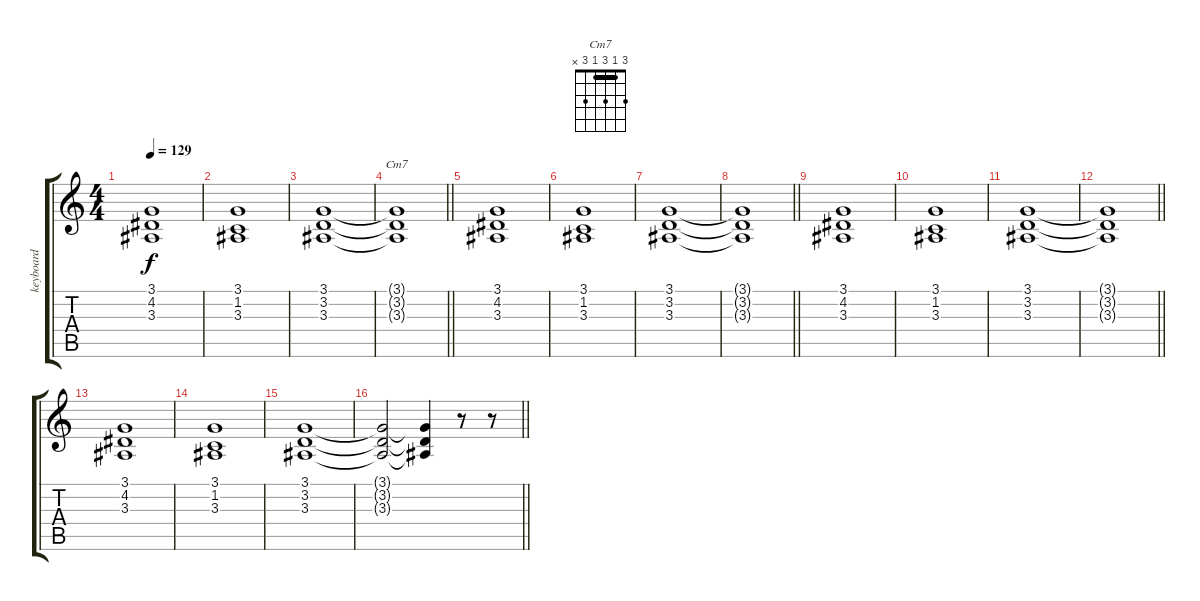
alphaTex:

\track ("keyboard " "keyboard ") {instrument acousticgrandpiano}
\staff {score tabs}
\tuning (E4 B3 G3 D3 A2 E2) {hide}
\chord ("Cm7" 3 1 3 1 3 x) {barre 1}
\ts (4 4)
\tempo 129
\clef g2
\ks c
(3.1 4.2 3.3).1{dy f} |
(3.1 1.2 3.3).1 |
(3.1 3.2 3.3).1 |
\barLineRight lightlight
(3.1{t} 3.2{t} 3.3{t}).1{ch "Cm7"} |
(3.1 4.2 3.3).1 |
(3.1 1.2 3.3).1 |
(3.1 3.2 3.3).1 |
\barLineRight lightlight
(3.1{t} 3.2{t} 3.3{t}).1 |
(3.1 4.2 3.3).1 |
(3.1 1.2 3.3).1 |
(3.1 3.2 3.3).1 |
\barLineRight lightlight
(3.1{t} 3.2{t} 3.3{t}).1 |
(3.1 4.2 3.3).1 |
(3.1 1.2 3.3).1 |
(3.1 3.2 3.3).1 |
\barLineRight lightlight
(3.1{t} 3.2{t} 3.3{t}).2 (3.1{t} 3.2{t} 3.3{t}).4 r.8 r.8{volume 5 balance 8 instrument lead2sawtooth}
